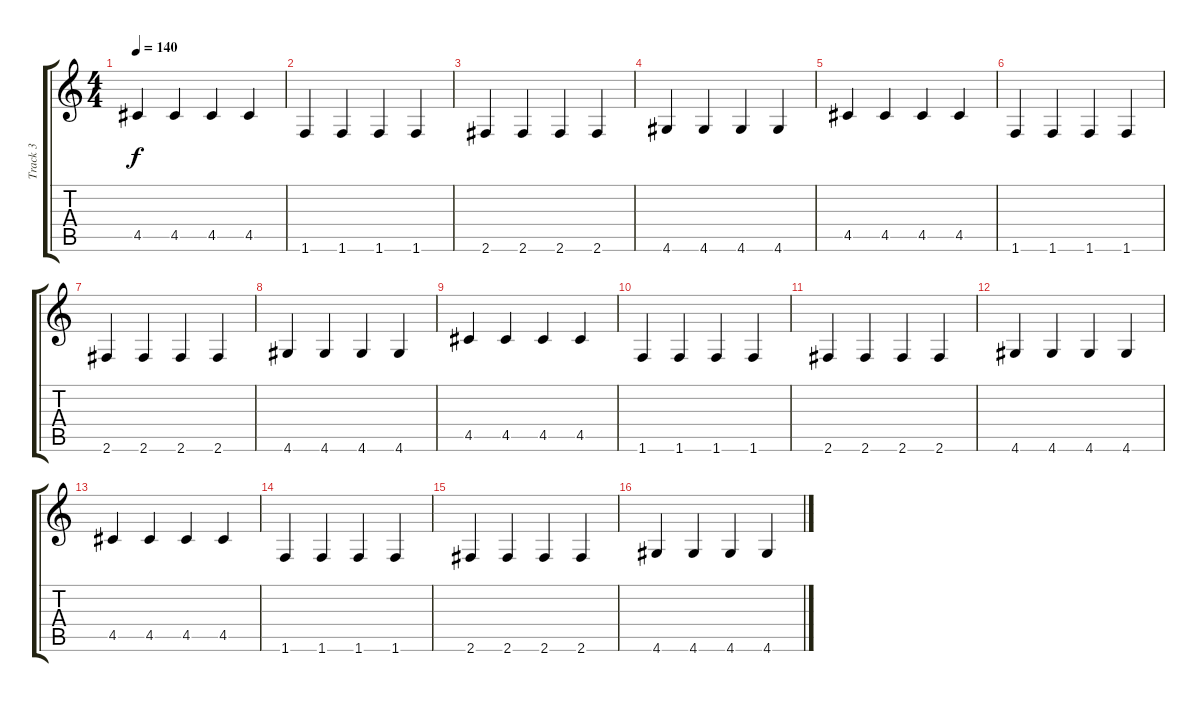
\track ("Track 3" "Track 3") {instrument electricbassfinger}
\staff {score tabs}
\tuning (E4 B3 G3 D3 A2 E2) {hide}
\ts (4 4)
\tempo 140
\clef g2
\ks c
4.5.4{dy f instrument electricbassfinger} 4.5.4 4.5.4 4.5.4 |
1.6.4 1.6.4 1.6.4 1.6.4 |
2.6.4 2.6.4 2.6.4 2.6.4 |
4.6.4 4.6.4 4.6.4 4.6.4 |
4.5.4 4.5.4 4.5.4 4.5.4 |
1.6.4 1.6.4 1.6.4 1.6.4 |
2.6.4 2.6.4 2.6.4 2.6.4 |
4.6.4 4.6.4 4.6.4 4.6.4 |
4.5.4 4.5.4 4.5.4 4.5.4 |
1.6.4 1.6.4 1.6.4 1.6.4 |
2.6.4 2.6.4 2.6.4 2.6.4 |
4.6.4 4.6.4 4.6.4 4.6.4 |
4.5.4 4.5.4 4.5.4 4.5.4 |
1.6.4 1.6.4 1.6.4 1.6.4 |
2.6.4 2.6.4 2.6.4 2.6.4 |
4.6.4 4.6.4 4.6.4 4.6.4
